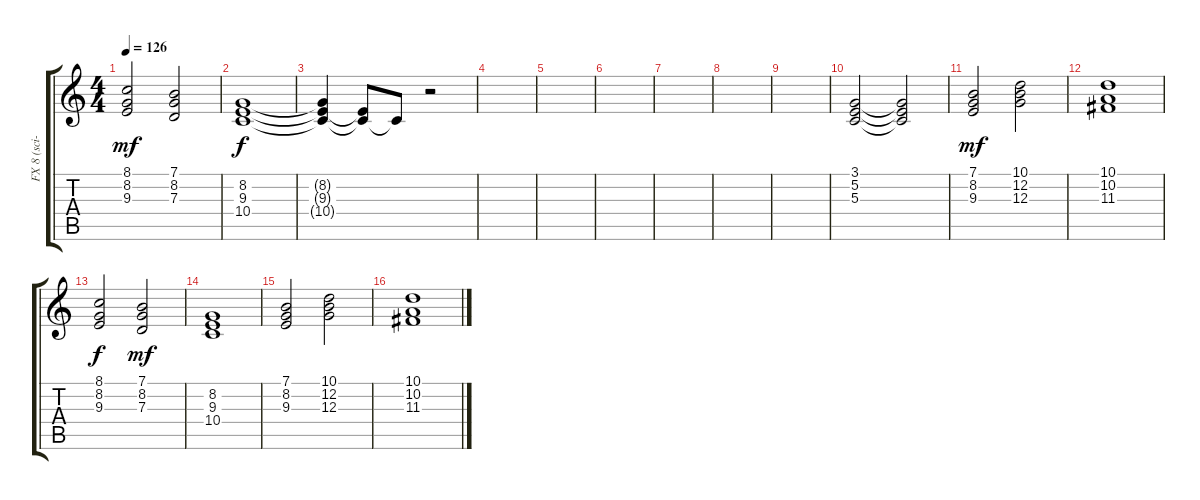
\track ("FX 8 (sci-fi)" "FX 8 (sci-") {instrument fx8scifi}
\staff {score tabs}
\tuning (E4 B3 G3 D3 A2 E2) {hide}
\ts (4 4)
\tempo 126
\clef g2
\ks c
(8.1 8.2 9.3).2{dy mf} (7.1 8.2 7.3).2 |
(8.2 9.3 10.4).1{dy f} |
(8.2{t} 9.3{t} 10.4{t}).4 (9.3{t} 10.4{t}).8 10.4{t}.8 r.2 |
|
|
|
|
|
|
(3.1 5.2 5.3).2 (3.1{t} 5.2{t} 5.3{t}).2 |
(7.1 8.2 9.3).2{dy mf} (10.1 12.2 12.3).2 |
(10.1 10.2 11.3).1 |
(8.1 8.2 9.3).2{dy f} (7.1 8.2 7.3).2{dy mf} |
(8.2 9.3 10.4).1 |
(7.1 8.2 9.3).2 (10.1 12.2 12.3).2 |
(10.1 10.2 11.3).1
